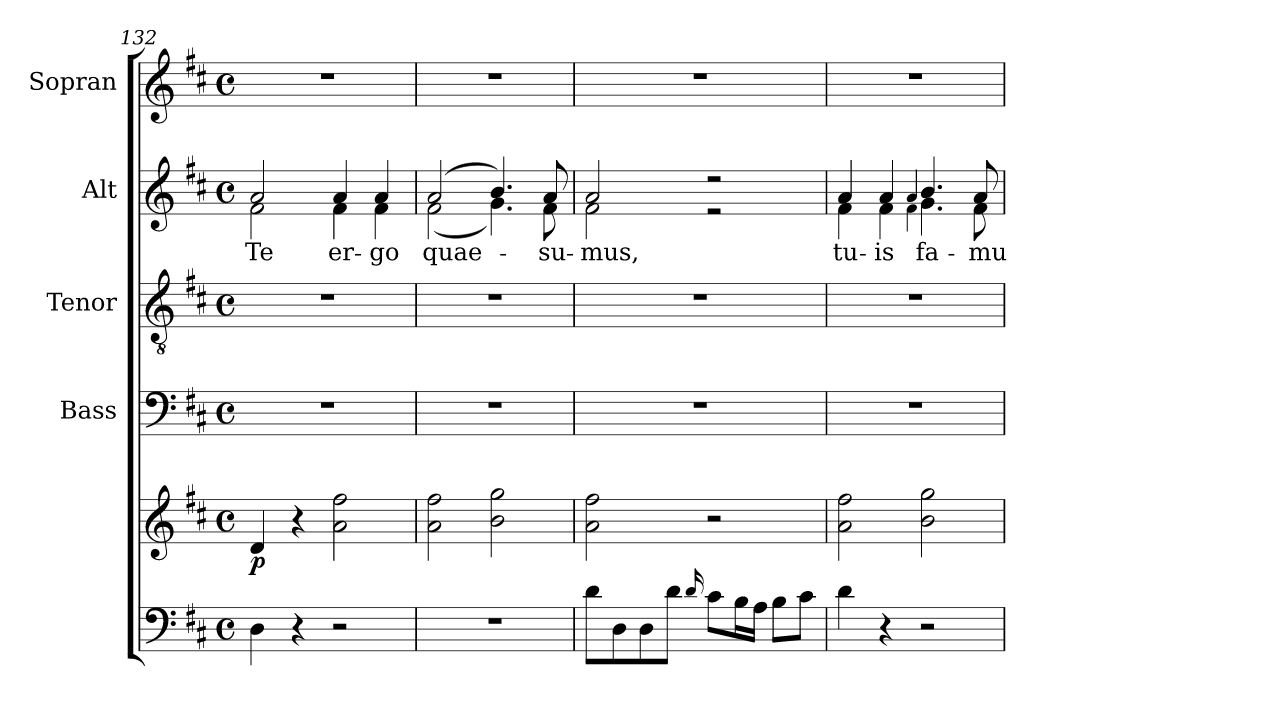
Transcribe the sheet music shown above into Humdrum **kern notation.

**kern	**kern	**dynam	**kern	**kern	**kern	**text	**kern
*part5	*part5	*part5	*part4	*part3	*part2	*part2	*part1
*staff6	*staff5	*staff5/6	*staff4	*staff3	*staff2	*staff2	*staff1
*	*	*	*I"Bass	*I"Tenor	*I"Alt	*	*I"Sopran
*	*	*	*I'B.	*I'T.	*I'A.	*	*I'S.
*clefF4	*clefG2	*	*clefF4	*clefGv2	*clefG2	*	*clefG2
*k[f#c#]	*k[f#c#]	*	*k[f#c#]	*k[f#c#]	*k[f#c#]	*	*k[f#c#]
*D:	*D:	*	*D:	*D:	*D:	*	*D:
*M4/4	*M4/4	*	*M4/4	*M4/4	*M4/4	*	*M4/4
*met(c)	*met(c)	*	*met(c)	*met(c)	*met(c)	*	*met(c)
=132	=132	=132	=132	=132	=132	=132	=132
!	!	!	!	!	!LO:TX:a:Bi:t=Solo	!	!
!	!	!LO:DY:b	!	!	!	!LO:LY:b	!
*	*	*	*	*	*^	*	*
4D\	4d/	p	1r	1r	2a/	2f#\	Te	1r
4r	4r	.	.	.	.	.	.	.
!	!	!	!	!	!	!	!LO:LY:b	!
2r	2a\ 2ff#\	.	.	.	4a/	4f#\	er-	.
!	!	!	!	!	!	!	!LO:LY:b	!
.	.	.	.	.	4a/	4f#\	-go	.
=133	=133	=133	=133	=133	=133	=133	=133	=133
!	!	!	!	!	!	!	!LO:LY:b	!
1r	2a\ 2ff#\	.	1r	1r	(2a/	(<2f#\	quae-	1r
.	2b\ 2gg\	.	.	.	4.b/)	4.g\)	.	.
!	!	!	!	!	!	!	!LO:LY:b	!
.	.	.	.	.	8a/	8f#\	-su-	.
=134	=134	=134	=134	=134	=134	=134	=134	=134
!	!	!	!	!	!	!	!LO:LY:b	!
8d\L	2a\ 2ff#\	.	1r	1r	2a/	2f#\	-mus,	1r
8D\	.	.	.	.	.	.	.	.
8D\	.	.	.	.	.	.	.	.
8d\J	.	.	.	.	.	.	.	.
16qqd/	.	.	.	.	.	.	.	.
8c#\L	2r	.	.	.	2r	2r	.	.
16B\L	.	.	.	.	.	.	.	.
16A\JJ	.	.	.	.	.	.	.	.
8B\L	.	.	.	.	.	.	.	.
8c#\J	.	.	.	.	.	.	.	.
=135	=135	=135	=135	=135	=135	=135	=135	=135
!	!	!	!	!	!	!	!LO:LY:b	!
4d\	2a\ 2ff#\	.	1r	1r	4a/	4f#\	tu-	1r
!	!	!	!	!	!	!	!LO:LY:b	!
4r	.	.	.	.	4a/	4f#\	-is	.
.	.	.	.	.	4qqa/	4qqf#\	.	.
!	!	!	!	!	!	!	!LO:LY:b	!
2r	2b\ 2gg\	.	.	.	4.b/	4.g\	fa-	.
!	!	!	!	!	!	!	!LO:LY:b	!
.	.	.	.	.	8a/	8f#\	-mu-	.
*	*	*	*	*	*v	*v	*	*
=	=	=	=	=	=	=	=
*-	*-	*-	*-	*-	*-	*-	*-
